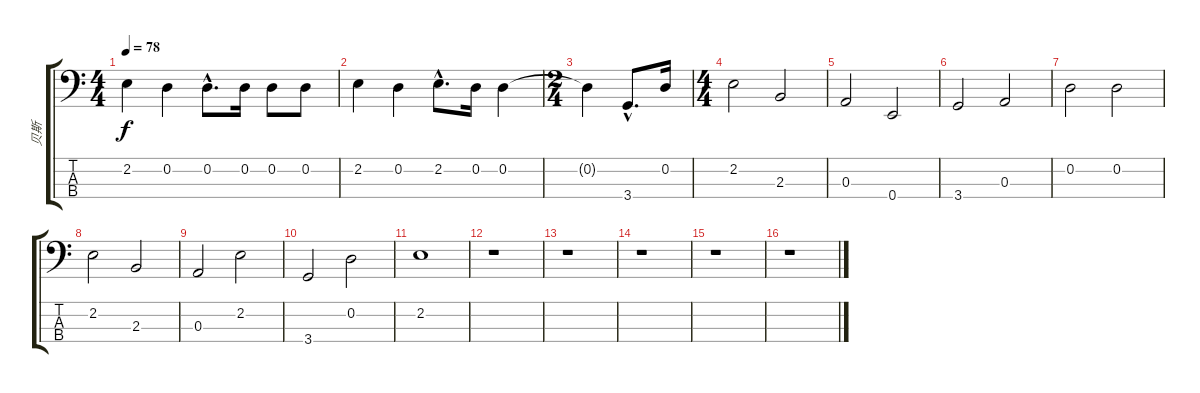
\track ("贝斯" "贝斯") {instrument electricbasspick}
\staff {score tabs}
\tuning (G2 D2 A1 E1) {hide}
\ts (4 4)
\tempo 78
\clef f4
\ks c
2.2.4{dy f} 0.2.4 0.2{hac}.8{d} 0.2.16 0.2.8 0.2.8 |
2.2.4 0.2.4 2.2{hac}.8{d} 0.2.16 0.2.4 |
\ts (2 4)
0.2{t}.4 3.4{hac}.8{d} 0.2.16 |
\ts (4 4)
2.2.2 2.3.2 |
0.3.2 0.4.2 |
3.4.2 0.3.2 |
0.2.2 0.2.2 |
2.2.2 2.3.2 |
0.3.2 2.2.2 |
3.4.2 0.2.2 |
2.2.1 |
r.1 |
r.1 |
r.1 |
r.1 |
r.1
